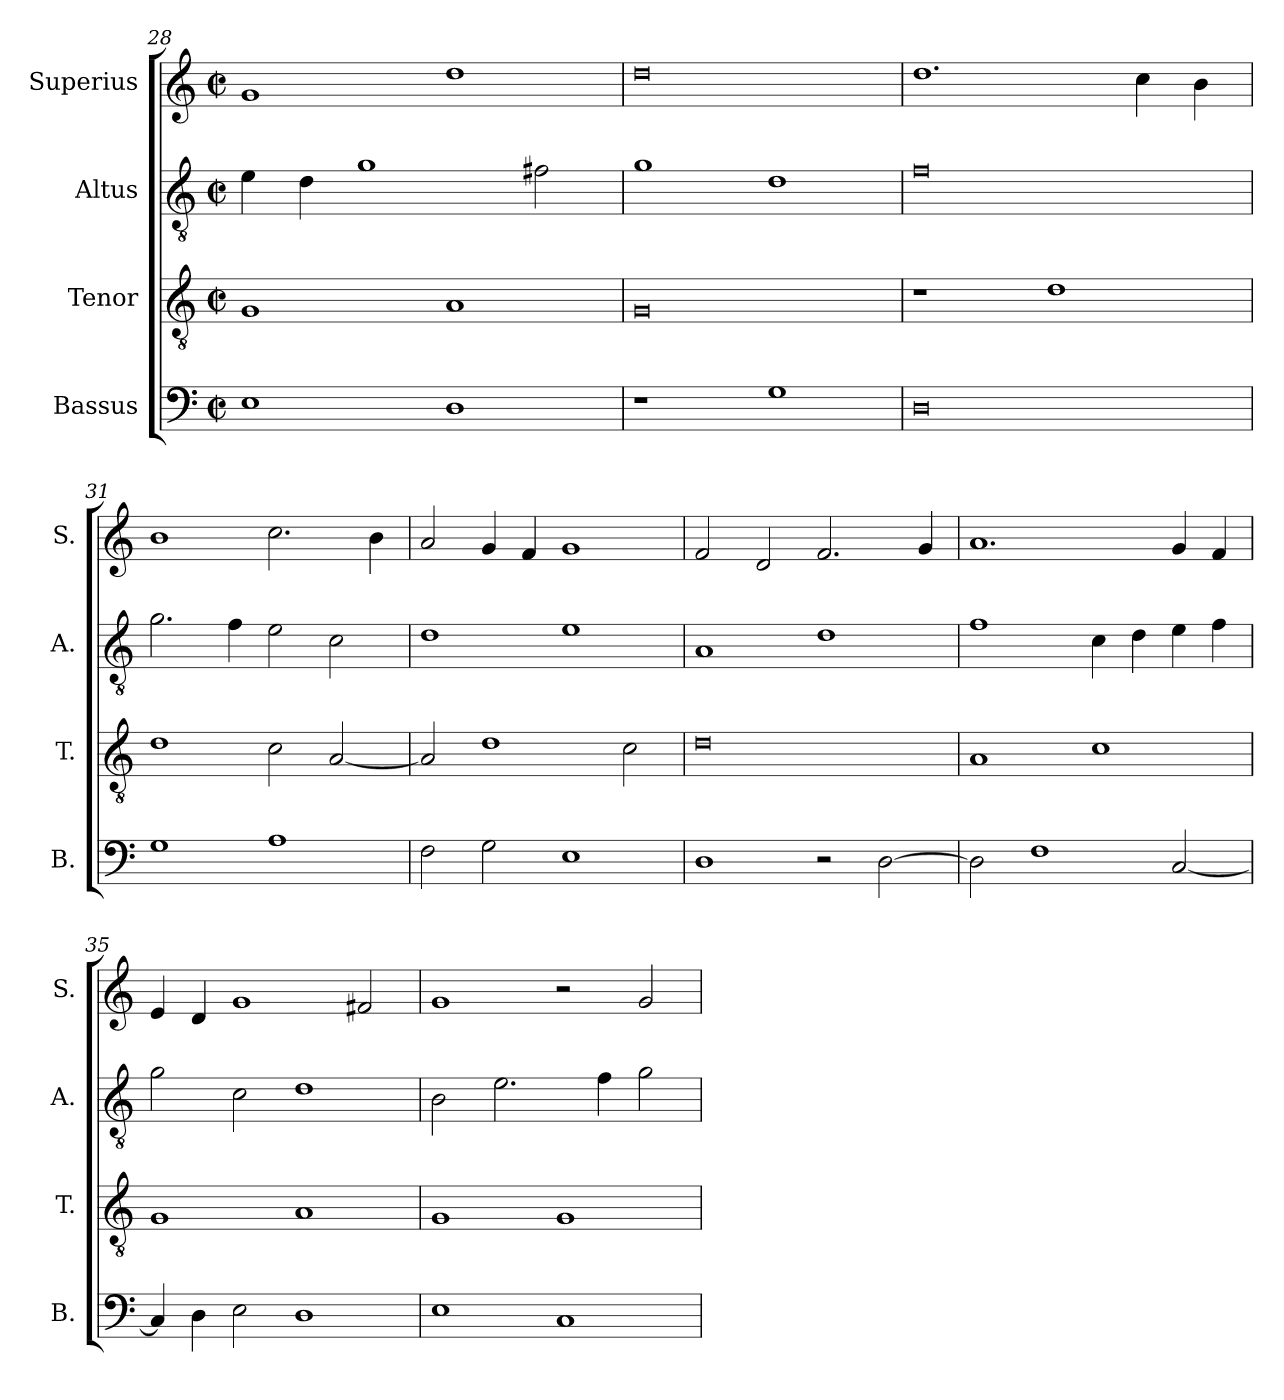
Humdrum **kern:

**kern	**kern	**kern	**kern
*part4	*part3	*part2	*part1
*staff4	*staff3	*staff2	*staff1
*I"Bassus	*I"Tenor	*I"Altus	*I"Superius
*I'B.	*I'T.	*I'A.	*I'S.
*clefF4	*clefGv2	*clefGv2	*clefG2
*	*ITrd7c12	*ITrd7c12	*
*k[]	*k[]	*k[]	*k[]
*C:	*C:	*C:	*C:
*M2/2	*M2/2	*M2/2	*M2/2
*met(c|)	*met(c|)	*met(c|)	*met(c|)
=28	=28	=28	=28
1Ei	1GGi	4Ei\	1gi
.	.	4Di\	.
.	.	1Gi	.
1Di	1AAi	.	1ddi
.	.	2F#Xi\	.
=29	=29	=29	=29
1r	0GGi	1Gi	0ddi
1Gi	.	1Di	.
=30	=30	=30	=30
0Di	1r	0Fi	1.ddi
.	1Di	.	.
.	.	.	4cci\
.	.	.	4bi\
!!LO:PB:g=z
=31	=31	=31	=31
1Gi	1Di	2.Gi\	1bi
.	.	4Fi\	.
1Ai	2Ci\	2Ei\	2.cci\
.	[<2AAi/	2Ci\	.
.	.	.	4bi\
=32	=32	=32	=32
2Fi\	2AAi/]	1Di	2ai/
2Gi\	1Di	.	4gi/
.	.	.	4fi/
1Ei	.	1Ei	1gi
.	2Ci\	.	.
=33	=33	=33	=33
1Di	0Di	1AAi	2fi/
.	.	.	2di/
2r	.	1Di	2.fi/
[>2Di\	.	.	.
.	.	.	4gi/
=34	=34	=34	=34
2Di\]	1AAi	1Fi	1.ai
1Fi	.	.	.
.	1Ci	4Ci\	.
.	.	4Di\	.
[<2Ci/	.	4Ei\	4gi/
.	.	4Fi\	4fi/
=35	=35	=35	=35
4Ci/]	1GGi	2Gi\	4ei/
4Di\	.	.	4di/
2Ei\	.	2Ci\	1gi
1Di	1AAi	1Di	.
.	.	.	2f#Xi/
!!LO:LB:g=z
=36	=36	=36	=36
1Ei	1GGi	2BBi\	1gi
.	.	2.Ei\	.
1Ci	1GGi	.	2r
.	.	4Fi\	.
.	.	2Gi\	2gi/
=	=	=	=
*-	*-	*-	*-
